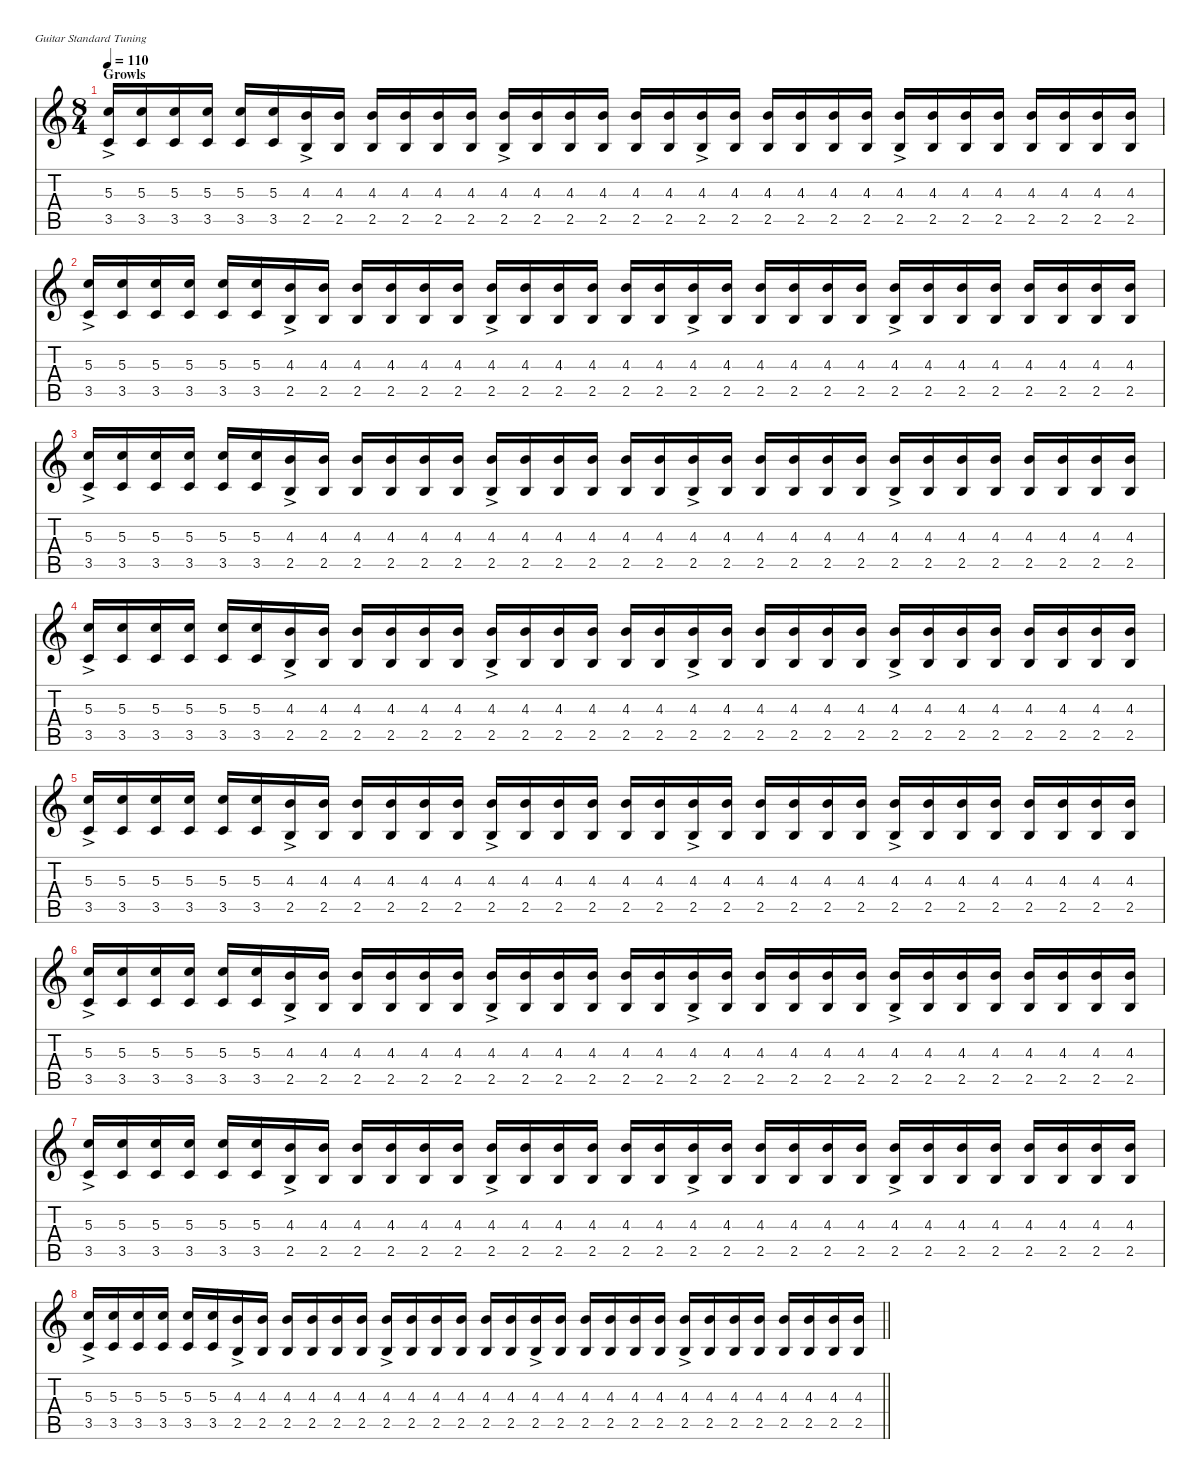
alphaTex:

\defaultSystemsLayout 4
\hideDynamics
\bracketExtendMode nobrackets
\singleTrackTrackNamePolicy hidden
\multiTrackTrackNamePolicy hidden
\firstSystemTrackNameMode fullname
\firstSystemTrackNameOrientation horizontal
\otherSystemsTrackNameOrientation horizontal
\track ("Guitar" "dist.guit.") {instrument distortionguitar}
\staff {score tabs}
\tuning (E4 B3 G3 D3 A2 E2)
\ts (8 4)
\section ("" "Growls")
\tempo 110
\clef g2
\ks c
(5.3{ac} 3.5{ac}).16{dy f beam Up} (5.3 3.5).16{beam Up} (5.3 3.5).16{beam Up} (5.3 3.5).16{beam Up} (5.3 3.5).16{beam Up} (5.3 3.5).16{beam Up} (4.3{ac} 2.5{ac}).16{beam Up} (4.3 2.5).16{beam Up} (4.3 2.5).16{beam Up} (4.3 2.5).16{beam Up} (4.3 2.5).16{beam Up} (4.3 2.5).16{beam Up} (4.3{ac} 2.5{ac}).16{beam Up} (4.3 2.5).16{beam Up} (4.3 2.5).16{beam Up} (4.3 2.5).16{beam Up} (4.3 2.5).16{beam Up} (4.3 2.5).16{beam Up} (4.3{ac} 2.5{ac}).16{beam Up} (4.3 2.5).16{beam Up} (4.3 2.5).16{beam Up} (4.3 2.5).16{beam Up} (4.3 2.5).16{beam Up} (4.3 2.5).16{beam Up} (4.3{ac} 2.5{ac}).16{beam Up} (4.3 2.5).16{beam Up} (4.3 2.5).16{beam Up} (4.3 2.5).16{beam Up} (4.3 2.5).16{beam Up} (4.3 2.5).16{beam Up} (4.3 2.5).16{beam Up} (4.3 2.5).16{beam Up} |
(5.3{ac} 3.5{ac}).16{beam Up} (5.3 3.5).16{beam Up} (5.3 3.5).16{beam Up} (5.3 3.5).16{beam Up} (5.3 3.5).16{beam Up} (5.3 3.5).16{beam Up} (4.3{ac} 2.5{ac}).16{beam Up} (4.3 2.5).16{beam Up} (4.3 2.5).16{beam Up} (4.3 2.5).16{beam Up} (4.3 2.5).16{beam Up} (4.3 2.5).16{beam Up} (4.3{ac} 2.5{ac}).16{beam Up} (4.3 2.5).16{beam Up} (4.3 2.5).16{beam Up} (4.3 2.5).16{beam Up} (4.3 2.5).16{beam Up} (4.3 2.5).16{beam Up} (4.3{ac} 2.5{ac}).16{beam Up} (4.3 2.5).16{beam Up} (4.3 2.5).16{beam Up} (4.3 2.5).16{beam Up} (4.3 2.5).16{beam Up} (4.3 2.5).16{beam Up} (4.3{ac} 2.5{ac}).16{beam Up} (4.3 2.5).16{beam Up} (4.3 2.5).16{beam Up} (4.3 2.5).16{beam Up} (4.3 2.5).16{beam Up} (4.3 2.5).16{beam Up} (4.3 2.5).16{beam Up} (4.3 2.5).16{beam Up} |
(5.3{ac} 3.5{ac}).16{beam Up} (5.3 3.5).16{beam Up} (5.3 3.5).16{beam Up} (5.3 3.5).16{beam Up} (5.3 3.5).16{beam Up} (5.3 3.5).16{beam Up} (4.3{ac} 2.5{ac}).16{beam Up} (4.3 2.5).16{beam Up} (4.3 2.5).16{beam Up} (4.3 2.5).16{beam Up} (4.3 2.5).16{beam Up} (4.3 2.5).16{beam Up} (4.3{ac} 2.5{ac}).16{beam Up} (4.3 2.5).16{beam Up} (4.3 2.5).16{beam Up} (4.3 2.5).16{beam Up} (4.3 2.5).16{beam Up} (4.3 2.5).16{beam Up} (4.3{ac} 2.5{ac}).16{beam Up} (4.3 2.5).16{beam Up} (4.3 2.5).16{beam Up} (4.3 2.5).16{beam Up} (4.3 2.5).16{beam Up} (4.3 2.5).16{beam Up} (4.3{ac} 2.5{ac}).16{beam Up} (4.3 2.5).16{beam Up} (4.3 2.5).16{beam Up} (4.3 2.5).16{beam Up} (4.3 2.5).16{beam Up} (4.3 2.5).16{beam Up} (4.3 2.5).16{beam Up} (4.3 2.5).16{beam Up} |
(5.3{ac} 3.5{ac}).16{beam Up} (5.3 3.5).16{beam Up} (5.3 3.5).16{beam Up} (5.3 3.5).16{beam Up} (5.3 3.5).16{beam Up} (5.3 3.5).16{beam Up} (4.3{ac} 2.5{ac}).16{beam Up} (4.3 2.5).16{beam Up} (4.3 2.5).16{beam Up} (4.3 2.5).16{beam Up} (4.3 2.5).16{beam Up} (4.3 2.5).16{beam Up} (4.3{ac} 2.5{ac}).16{beam Up} (4.3 2.5).16{beam Up} (4.3 2.5).16{beam Up} (4.3 2.5).16{beam Up} (4.3 2.5).16{beam Up} (4.3 2.5).16{beam Up} (4.3{ac} 2.5{ac}).16{beam Up} (4.3 2.5).16{beam Up} (4.3 2.5).16{beam Up} (4.3 2.5).16{beam Up} (4.3 2.5).16{beam Up} (4.3 2.5).16{beam Up} (4.3{ac} 2.5{ac}).16{beam Up} (4.3 2.5).16{beam Up} (4.3 2.5).16{beam Up} (4.3 2.5).16{beam Up} (4.3 2.5).16{beam Up} (4.3 2.5).16{beam Up} (4.3 2.5).16{beam Up} (4.3 2.5).16{beam Up} |
(5.3{ac} 3.5{ac}).16{beam Up} (5.3 3.5).16{beam Up} (5.3 3.5).16{beam Up} (5.3 3.5).16{beam Up} (5.3 3.5).16{beam Up} (5.3 3.5).16{beam Up} (4.3{ac} 2.5{ac}).16{beam Up} (4.3 2.5).16{beam Up} (4.3 2.5).16{beam Up} (4.3 2.5).16{beam Up} (4.3 2.5).16{beam Up} (4.3 2.5).16{beam Up} (4.3{ac} 2.5{ac}).16{beam Up} (4.3 2.5).16{beam Up} (4.3 2.5).16{beam Up} (4.3 2.5).16{beam Up} (4.3 2.5).16{beam Up} (4.3 2.5).16{beam Up} (4.3{ac} 2.5{ac}).16{beam Up} (4.3 2.5).16{beam Up} (4.3 2.5).16{beam Up} (4.3 2.5).16{beam Up} (4.3 2.5).16{beam Up} (4.3 2.5).16{beam Up} (4.3{ac} 2.5{ac}).16{beam Up} (4.3 2.5).16{beam Up} (4.3 2.5).16{beam Up} (4.3 2.5).16{beam Up} (4.3 2.5).16{beam Up} (4.3 2.5).16{beam Up} (4.3 2.5).16{beam Up} (4.3 2.5).16{beam Up} |
(5.3{ac} 3.5{ac}).16{beam Up} (5.3 3.5).16{beam Up} (5.3 3.5).16{beam Up} (5.3 3.5).16{beam Up} (5.3 3.5).16{beam Up} (5.3 3.5).16{beam Up} (4.3{ac} 2.5{ac}).16{beam Up} (4.3 2.5).16{beam Up} (4.3 2.5).16{beam Up} (4.3 2.5).16{beam Up} (4.3 2.5).16{beam Up} (4.3 2.5).16{beam Up} (4.3{ac} 2.5{ac}).16{beam Up} (4.3 2.5).16{beam Up} (4.3 2.5).16{beam Up} (4.3 2.5).16{beam Up} (4.3 2.5).16{beam Up} (4.3 2.5).16{beam Up} (4.3{ac} 2.5{ac}).16{beam Up} (4.3 2.5).16{beam Up} (4.3 2.5).16{beam Up} (4.3 2.5).16{beam Up} (4.3 2.5).16{beam Up} (4.3 2.5).16{beam Up} (4.3{ac} 2.5{ac}).16{beam Up} (4.3 2.5).16{beam Up} (4.3 2.5).16{beam Up} (4.3 2.5).16{beam Up} (4.3 2.5).16{beam Up} (4.3 2.5).16{beam Up} (4.3 2.5).16{beam Up} (4.3 2.5).16{beam Up} |
(5.3{ac} 3.5{ac}).16{beam Up} (5.3 3.5).16{beam Up} (5.3 3.5).16{beam Up} (5.3 3.5).16{beam Up} (5.3 3.5).16{beam Up} (5.3 3.5).16{beam Up} (4.3{ac} 2.5{ac}).16{beam Up} (4.3 2.5).16{beam Up} (4.3 2.5).16{beam Up} (4.3 2.5).16{beam Up} (4.3 2.5).16{beam Up} (4.3 2.5).16{beam Up} (4.3{ac} 2.5{ac}).16{beam Up} (4.3 2.5).16{beam Up} (4.3 2.5).16{beam Up} (4.3 2.5).16{beam Up} (4.3 2.5).16{beam Up} (4.3 2.5).16{beam Up} (4.3{ac} 2.5{ac}).16{beam Up} (4.3 2.5).16{beam Up} (4.3 2.5).16{beam Up} (4.3 2.5).16{beam Up} (4.3 2.5).16{beam Up} (4.3 2.5).16{beam Up} (4.3{ac} 2.5{ac}).16{beam Up} (4.3 2.5).16{beam Up} (4.3 2.5).16{beam Up} (4.3 2.5).16{beam Up} (4.3 2.5).16{beam Up} (4.3 2.5).16{beam Up} (4.3 2.5).16{beam Up} (4.3 2.5).16{beam Up} |
\barLineRight lightlight
(5.3{ac} 3.5{ac}).16{beam Up} (5.3 3.5).16{beam Up} (5.3 3.5).16{beam Up} (5.3 3.5).16{beam Up} (5.3 3.5).16{beam Up} (5.3 3.5).16{beam Up} (4.3{ac} 2.5{ac}).16{beam Up} (4.3 2.5).16{beam Up} (4.3 2.5).16{beam Up} (4.3 2.5).16{beam Up} (4.3 2.5).16{beam Up} (4.3 2.5).16{beam Up} (4.3{ac} 2.5{ac}).16{beam Up} (4.3 2.5).16{beam Up} (4.3 2.5).16{beam Up} (4.3 2.5).16{beam Up} (4.3 2.5).16{beam Up} (4.3 2.5).16{beam Up} (4.3{ac} 2.5{ac}).16{beam Up} (4.3 2.5).16{beam Up} (4.3 2.5).16{beam Up} (4.3 2.5).16{beam Up} (4.3 2.5).16{beam Up} (4.3 2.5).16{beam Up} (4.3{ac} 2.5{ac}).16{beam Up} (4.3 2.5).16{beam Up} (4.3 2.5).16{beam Up} (4.3 2.5).16{beam Up} (4.3 2.5).16{beam Up} (4.3 2.5).16{beam Up} (4.3 2.5).16{beam Up} (4.3 2.5).16{beam Up}
